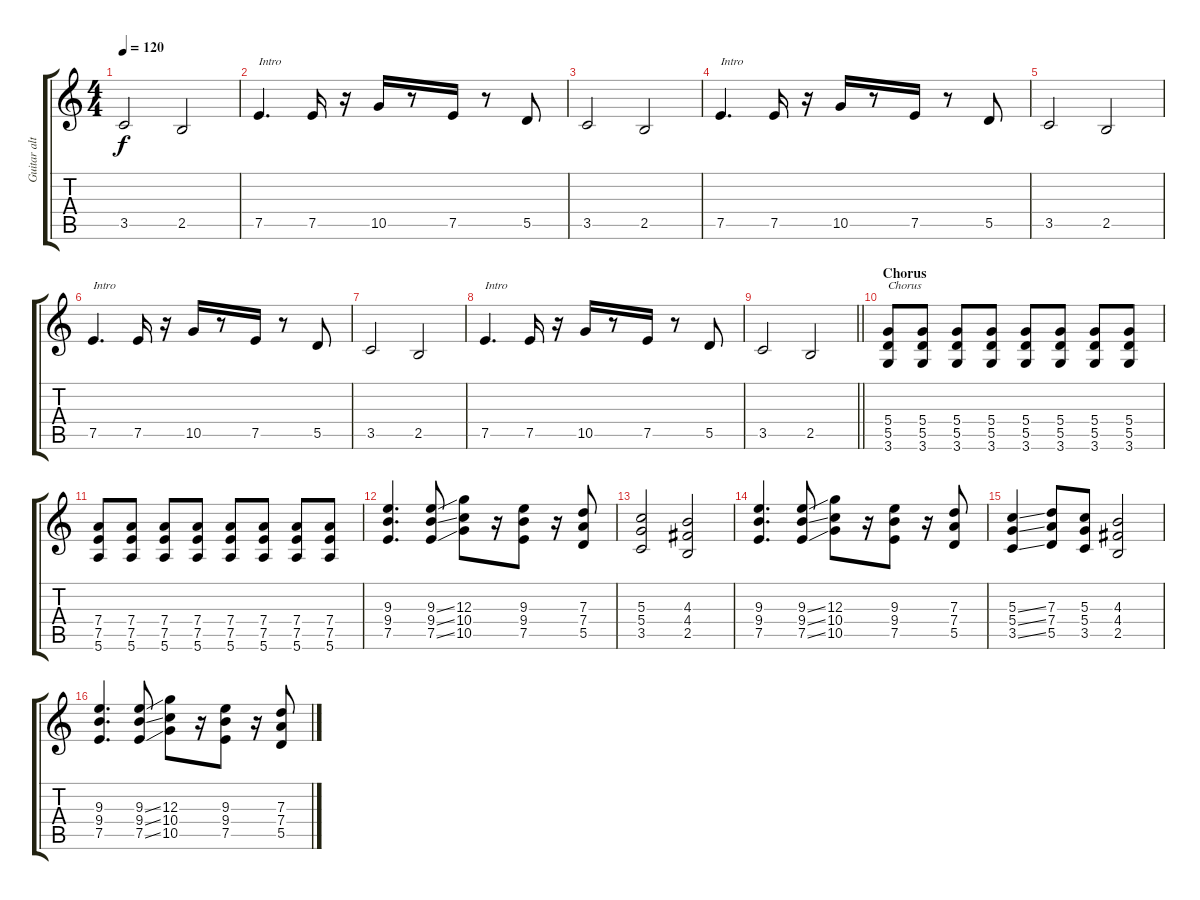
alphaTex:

\track ("Guitar alternativa" "Guitar alt") {instrument distortionguitar}
\staff {score tabs}
\tuning (E4 B3 G3 D3 A2 E2) {hide}
\ts (4 4)
\tempo 120
\clef g2
\ks c
3.5.2{dy f} 2.5.2 |
7.5.4{d txt "Intro"} 7.5.16 r.16 10.5.16 r.8 7.5.16 r.8 5.5.8 |
3.5.2 2.5.2 |
7.5.4{d txt "Intro"} 7.5.16 r.16 10.5.16 r.8 7.5.16 r.8 5.5.8 |
3.5.2 2.5.2 |
7.5.4{d txt "Intro"} 7.5.16 r.16 10.5.16 r.8 7.5.16 r.8 5.5.8 |
3.5.2 2.5.2 |
7.5.4{d txt "Intro"} 7.5.16 r.16 10.5.16 r.8 7.5.16 r.8 5.5.8 |
\barLineRight lightlight
3.5.2 2.5.2 |
\section ("" "Chorus ")
(5.4 5.5 3.6).8{txt "Chorus"} (5.4 5.5 3.6).8 (5.4 5.5 3.6).8 (5.4 5.5 3.6).8 (5.4 5.5 3.6).8 (5.4 5.5 3.6).8 (5.4 5.5 3.6).8 (5.4 5.5 3.6).8 |
(7.4 7.5 5.6).8 (7.4 7.5 5.6).8 (7.4 7.5 5.6).8{instrument overdrivenguitar} (7.4 7.5 5.6).8 (7.4 7.5 5.6).8 (7.4 7.5 5.6).8 (7.4 7.5 5.6).8 (7.4 7.5 5.6).8 |
(9.3 9.4 7.5).4{d} (9.3{ss} 9.4{ss} 7.5{ss}).8 (12.3 10.4 10.5).8 r.16 (9.3 9.4 7.5).8 r.16 (7.3 7.4 5.5).8 |
(5.3 5.4 3.5).2 (4.3 4.4 2.5).2 |
(9.3 9.4 7.5).4{d} (9.3{ss} 9.4{ss} 7.5{ss}).8 (12.3 10.4 10.5).8 r.16 (9.3 9.4 7.5).8 r.16 (7.3 7.4 5.5).8 |
(5.3{ss} 5.4{ss} 3.5{ss}).4 (7.3 7.4 5.5).8 (5.3 5.4 3.5).8 (4.3 4.4 2.5).2 |
(9.3 9.4 7.5).4{d} (9.3{ss} 9.4{ss} 7.5{ss}).8 (12.3 10.4 10.5).8 r.16 (9.3 9.4 7.5).8 r.16 (7.3 7.4 5.5).8
